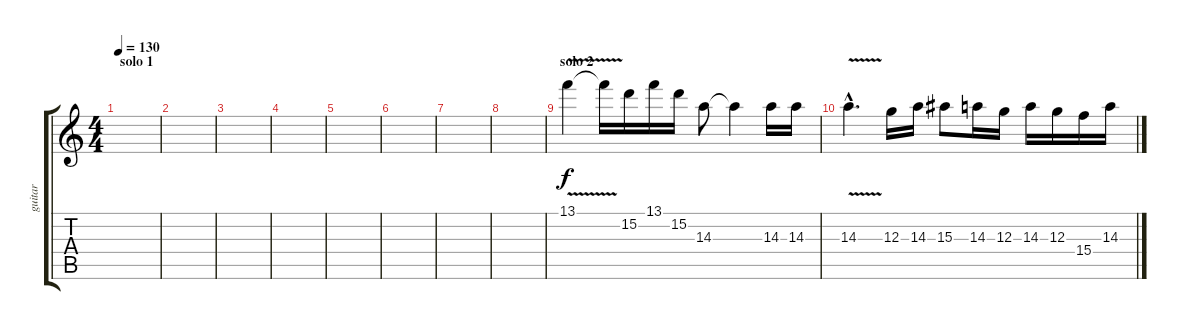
\track ("guitar" "guitar") {instrument overdrivenguitar}
\staff {score tabs}
\tuning (E4 B3 G3 D3 A2 D2) {hide}
\ts (4 4)
\section ("" "solo 1")
\tempo 130
\clef g2
\ks c
|
|
|
|
|
|
|
|
\section ("" "solo 2")
13.1{v}.4 13.1{t}.16 15.2.16 13.1.16 15.2.16 14.3.8 14.3{t}.4 14.3.16 14.3.16 |
14.3{v hac}.4{d} 12.3.16 14.3.16 15.3.8 14.3.16 12.3.16 14.3.16 12.3.16 15.4.16 14.3.16
